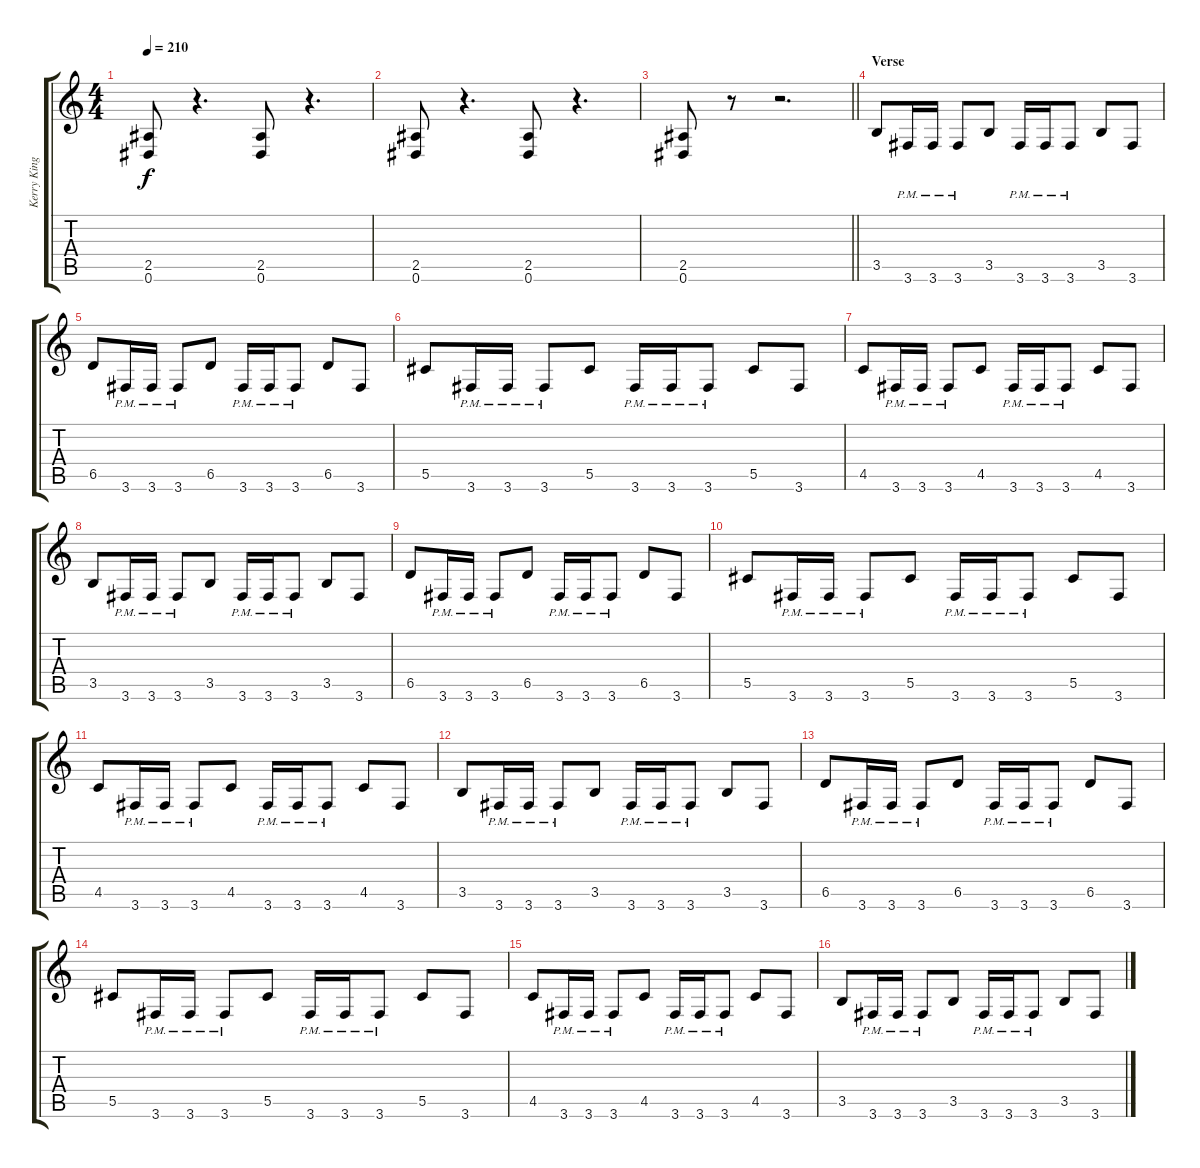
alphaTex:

\track ("Kerry King" "Kerry King") {instrument distortionguitar}
\staff {score tabs}
\tuning (Eb4 Bb3 Gb3 Db3 Ab2 Eb2) {hide}
\ts (4 4)
\tempo 210
\clef g2
\ks c
(2.5 0.6).8{dy f} r.4{d} (2.5 0.6).8 r.4{d} |
(2.5 0.6).8 r.4{d} (2.5 0.6).8 r.4{d} |
\barLineRight lightlight
(2.5 0.6).8 r.8 r.2{d} |
\section ("" "Verse")
3.5.8 3.6{pm}.16 3.6{pm}.16 3.6{pm}.8 3.5.8 3.6{pm}.16 3.6{pm}.16 3.6{pm}.8 3.5.8 3.6.8 |
6.5.8 3.6{pm}.16 3.6{pm}.16 3.6{pm}.8 6.5.8 3.6{pm}.16 3.6{pm}.16 3.6{pm}.8 6.5.8 3.6.8 |
5.5.8 3.6{pm}.16 3.6{pm}.16 3.6{pm}.8 5.5.8 3.6{pm}.16 3.6{pm}.16 3.6{pm}.8 5.5.8 3.6.8 |
4.5.8 3.6{pm}.16 3.6{pm}.16 3.6{pm}.8 4.5.8 3.6{pm}.16 3.6{pm}.16 3.6{pm}.8 4.5.8 3.6.8 |
3.5.8 3.6{pm}.16 3.6{pm}.16 3.6{pm}.8 3.5.8 3.6{pm}.16 3.6{pm}.16 3.6{pm}.8 3.5.8 3.6.8 |
6.5.8 3.6{pm}.16 3.6{pm}.16 3.6{pm}.8 6.5.8 3.6{pm}.16 3.6{pm}.16 3.6{pm}.8 6.5.8 3.6.8 |
5.5.8 3.6{pm}.16 3.6{pm}.16 3.6{pm}.8 5.5.8 3.6{pm}.16 3.6{pm}.16 3.6{pm}.8 5.5.8 3.6.8 |
4.5.8 3.6{pm}.16 3.6{pm}.16 3.6{pm}.8 4.5.8 3.6{pm}.16 3.6{pm}.16 3.6{pm}.8 4.5.8 3.6.8 |
3.5.8 3.6{pm}.16 3.6{pm}.16 3.6{pm}.8 3.5.8 3.6{pm}.16 3.6{pm}.16 3.6{pm}.8 3.5.8 3.6.8 |
6.5.8 3.6{pm}.16 3.6{pm}.16 3.6{pm}.8 6.5.8 3.6{pm}.16 3.6{pm}.16 3.6{pm}.8 6.5.8 3.6.8 |
5.5.8 3.6{pm}.16 3.6{pm}.16 3.6{pm}.8 5.5.8 3.6{pm}.16 3.6{pm}.16 3.6{pm}.8 5.5.8 3.6.8 |
4.5.8 3.6{pm}.16 3.6{pm}.16 3.6{pm}.8 4.5.8 3.6{pm}.16 3.6{pm}.16 3.6{pm}.8 4.5.8 3.6.8 |
3.5.8 3.6{pm}.16 3.6{pm}.16 3.6{pm}.8 3.5.8 3.6{pm}.16 3.6{pm}.16 3.6{pm}.8 3.5.8 3.6.8
